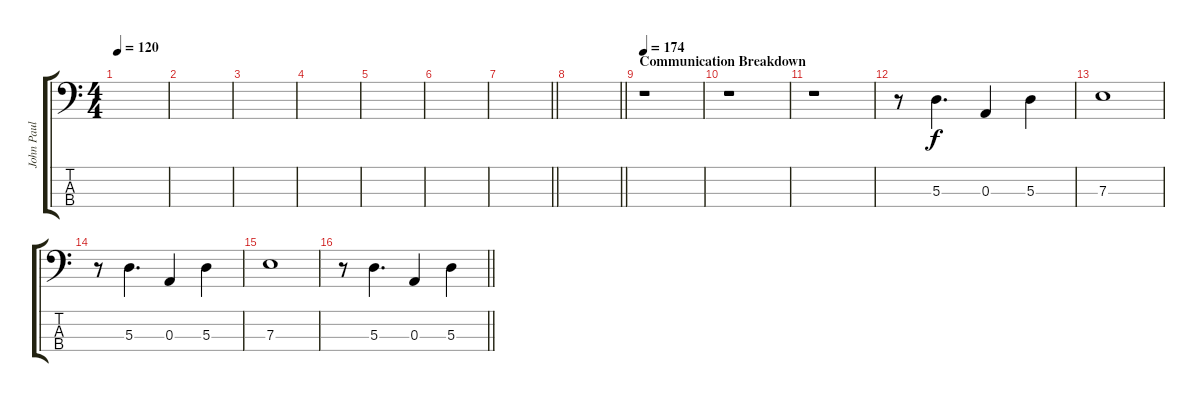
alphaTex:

\track ("John Paul Jones - Bass Guitar" "John Paul ") {instrument electricbassfinger}
\staff {score tabs}
\tuning (G2 D2 A1 E1) {hide}
\ts (4 4)
\tempo 120
\clef f4
\ks c
|
|
|
|
|
|
\barLineRight lightlight
|
\barLineRight lightlight
|
\section ("" "Communication Breakdown")
\tempo 174
r.1{volume 12 balance 8 instrument acousticguitarnylon} |
r.1 |
r.1 |
r.8 5.3.4{d} 0.3.4 5.3.4 |
7.3.1 |
r.8 5.3.4{d} 0.3.4 5.3.4 |
7.3.1 |
\barLineRight lightlight
r.8 5.3.4{d} 0.3.4 5.3.4
